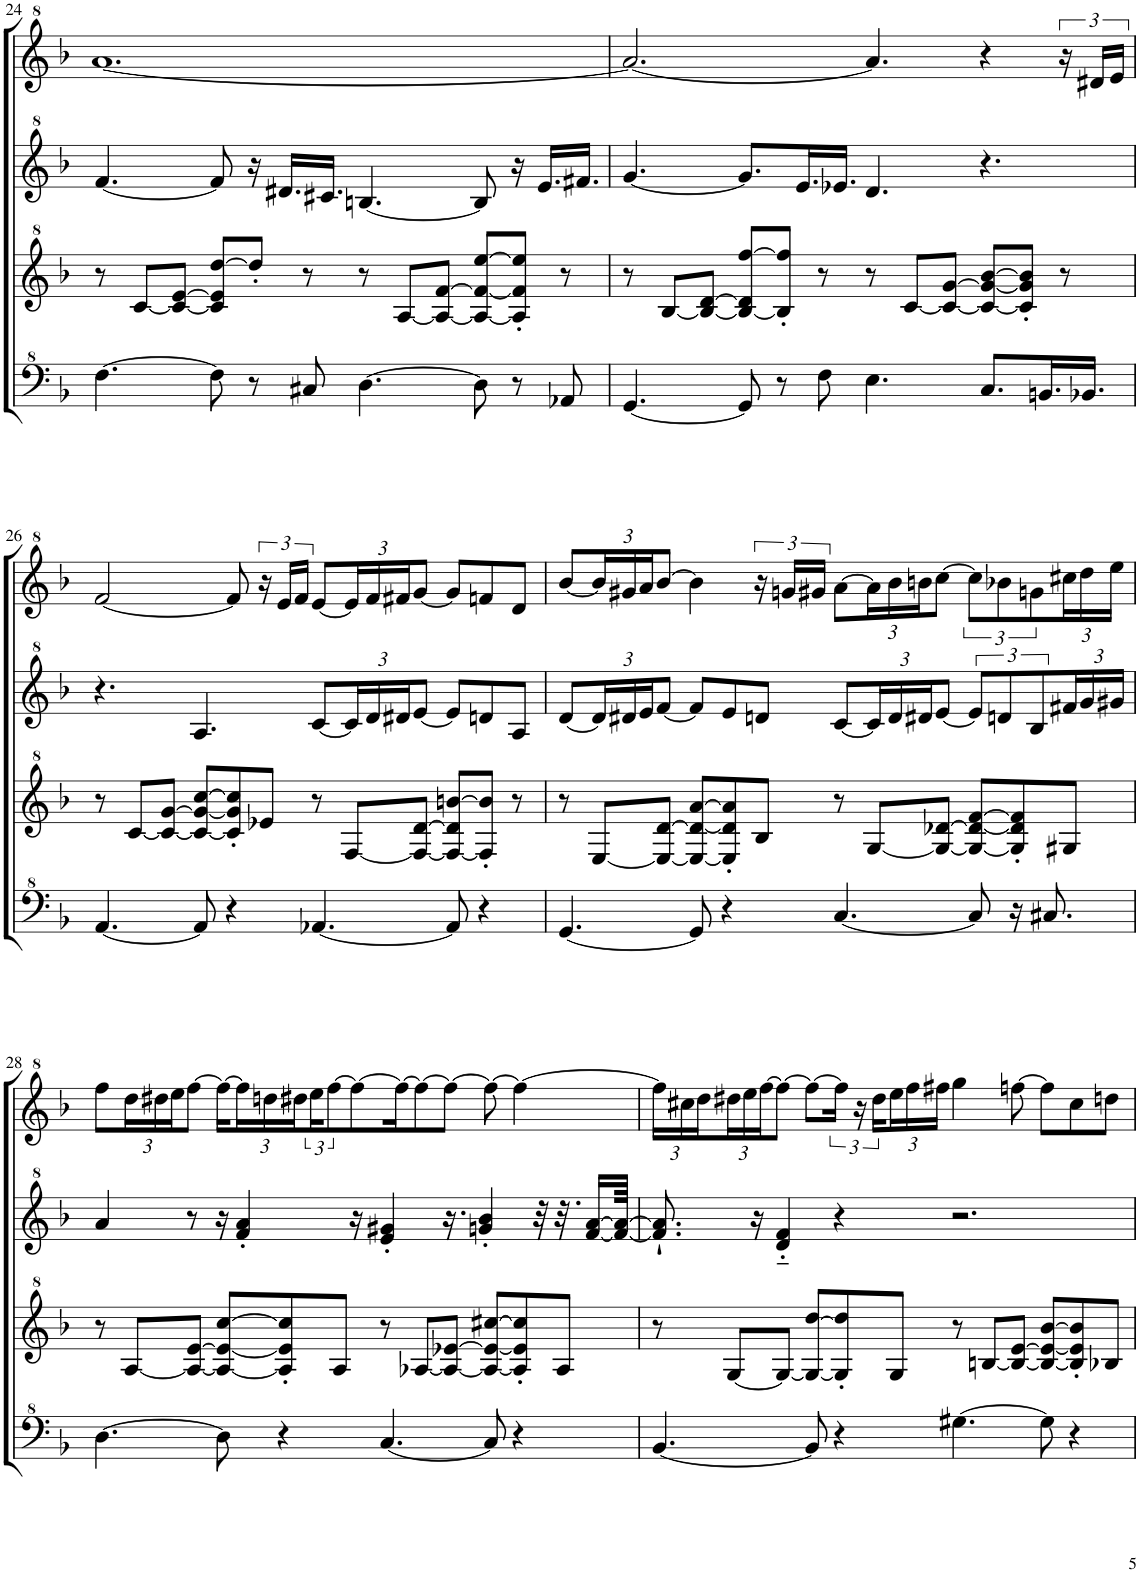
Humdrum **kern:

**kern	**kern	**kern	**kern
*part1	*part1	*part1	*part1
*staff4	*staff3	*staff2	*staff1
*I"Model III	*	*	*
!!LO:PB:g=z
*clefF^4	*clefG^2	*clefG^2	*clefG^2
*k[b-]	*k[b-]	*k[b-]	*k[b-]
*M12/8	*M12/8	*M12/8	*M12/8
=24	=24	=24	=24
[4.f\	8r	[4.ff/	[1.aa
.	[8cc/L	.	.
.	8cc/_ [8ee/J	.	.
8f\]	8cc/] 8ee/] [8ddd/L	8ff/]	.
8r	8ddd'/J]	16r	.
.	.	16.dd#X/LL	.
8c#X/	8r	.	.
.	.	16.cc#X/JJ	.
[4.d\	8r	[4.bn/	.
.	[8a/L	.	.
.	8a/_ [8ff/J	.	.
8d\]	8a/_ 8ff/_ [8eee/L	8b/]	.
8r	8a/]' 8ff/]' 8eee/]'J	16r	.
.	.	16.ee/LL	.
8A-X/	8r	.	.
.	.	16.ff#X/JJ	.
=25	=25	=25	=25
[4.G/	8r	[4.gg/	2.aa/_
.	[8b-/L	.	.
.	8b-/_ [8dd/J	.	.
8G/]	8b-/_ 8dd/] [8fff/L	8.gg/L]	.
8r	8b-/]' 8fff/]'J	.	.
.	.	16.ee/L	.
8f\	8r	.	.
.	.	16.ee-X/JJ	.
4.e\	8r	4.dd/	4.aa/]
.	[8cc/L	.	.
.	8cc/_ [8gg/J	.	.
8.c/L	8cc/_ 8gg/_ [8bb-/L	4.r	4r
.	8cc/]' 8gg/]' 8bb-/]'J	.	.
16.Bn/L	.	.	.
.	8r	.	24r
16.B-X/JJ	.	.	.
.	.	.	24dd#X/LL
.	.	.	24ee/JJ
!!LO:LB:g=z
=26	=26	=26	=26
[4.A/	8r	4.r	[2ff/
.	[8cc/L	.	.
.	8cc/_ [8gg/J	.	.
8A/]	8cc/_ 8gg/_ [8ccc/L	4.a/	.
4r	8cc/]' 8gg/]' 8ccc/]'	.	8ff/]
.	8ee-X/J	.	24r
.	.	.	24ee/LL
.	.	.	24ff/JJ
[4.A-X/	8r	[8cc/L	[8ee/L
*	*	*Xbrackettup	*Xbrackettup
.	[8f/L	24cc/L]	24ee/L]
.	.	24dd/	24ff/
.	.	24dd#X/J	24ff#X/J
.	8f/_ [8dd/J	[8ee/J	[8gg/J
8A-/]	8f/_ 8dd/] [8bbn/L	8ee/L]	8gg/L]
4r	8f/]' 8bb/]'J	8ddn/	8ffn/
.	8r	8a/J	8dd/J
=27	=27	=27	=27
[4.G/	8r	[8dd/L	[8bb-/L
.	[8e/L	24dd/L]	24bb-/L]
.	.	24dd#X/	24gg#X/
.	.	24ee/J	24aa/J
.	8e/_ [8dd/J	[8ff/J	[8bb-/J
8G/]	8e/_ 8dd/_ [8aa/L	8ff/L]	4bb-\]
4r	8e/]' 8dd/]' 8aa/]'	8ee/	.
*	*	*	*brackettup
.	8b-/J	8ddn/J	24r
.	.	.	24ggn/LL
.	.	.	24gg#X/JJ
[4.c/	8r	[8cc/L	[8aa\L
*	*	*	*Xbrackettup
.	[8g/L	24cc/L]	24aa\L]
.	.	24dd/	24bb-\
.	.	24dd#X/J	24bbn\J
.	8g/_ [8dd-X/J	[8ee/J	[8ccc\J
*	*	*brackettup	*brackettup
8c/]	8g/_ 8dd-/_ [8ff/L	12ee/L]	12ccc\L]
.	.	12ddn/	12bb-X\
16r	8g/]' 8dd-/]' 8ff/]'	.	.
.	.	12b-/	12ggn\
8.c#X/	.	.	.
*	*	*Xbrackettup	*Xbrackettup
.	8g#X/J	24ff#X/L	24ccc#X\L
.	.	24gg/	24ddd\
.	.	24gg#X/JJ	24eee\JJ
!!LO:LB:g=z
=28	=28	=28	=28
[4.d\	8r	4aa/	8fff\L
.	[8a/L	.	24ddd\L
.	.	.	24ddd#X\
.	.	.	24eee\J
.	8a/_ [8ee/J	8r	[8fff\J
8d\]	8a/_ 8ee/_ [8ccc/L	16r	16fff\LL_
.	.	4ff/' 4aa/'	24fff\]
.	.	.	24dddn\
4r	8a/]' 8ee/]' 8ccc/]'	.	.
.	.	.	24ddd#X\
*	*	*	*brackettup
.	.	.	24eee\J
.	.	.	[12fff\
.	8a/J	.	.
.	.	16r	8fff\_
[4.c/	8r	4ee/' 4gg#X/'	.
.	.	.	16fff\K_
.	[8a-X/L	.	8fff\_
.	8a-/_ [8ee-X/J	16.r	8fff\J_
.	.	4ggn/' 4bb-/'	.
8c/]	8a-/_ 8ee-/_ [8ccc#X/L	.	8fff\_
4r	8a-/]' 8ee-/]' 8ccc#/]'	.	4fff\_
.	.	32r	.
.	8a-/J	32.r	.
.	.	[16ff/ [16aa/LL	.
.	.	64ff/_ 64aa/_JJkk	.
=29	=29	=29	=29
*	*	*	*Xbrackettup
[4.B-/	8r	8.ff/]` 8.aa/]`	24fff\LL]
.	.	.	24ccc#X\
.	.	.	24ddd\
.	[8g/L	.	24ddd#X\
.	.	.	24eee\
.	.	16r	.
.	.	.	[24fff\J
.	8g/J_	4dd/'~ 4ff/'~	8fff\J_
8B-/]	8g/_ [8ddd/L	.	8fff\L_
*	*	*	*brackettup
4r	8g/]' 8ddd/]'	4r	24fff\Jk]
.	.	.	24r
.	.	.	24ddd#\LL
*	*	*	*Xbrackettup
.	8g/J	.	24eee\
.	.	.	24fff\
.	.	.	24fff#X\JJ
[4.g#X\	8r	2.r	4ggg\
.	[8bn/L	.	.
.	8b/_ [8ee/J	.	[8fffn\
8g#\]	8b/_ 8ee/_ [8bb-/L	.	8fff\L]
4r	8b/]' 8ee/]' 8bb-/]'	.	8ccc#\
.	8b-X/J	.	8dddn\J
=	=	=	=
*-	*-	*-	*-
